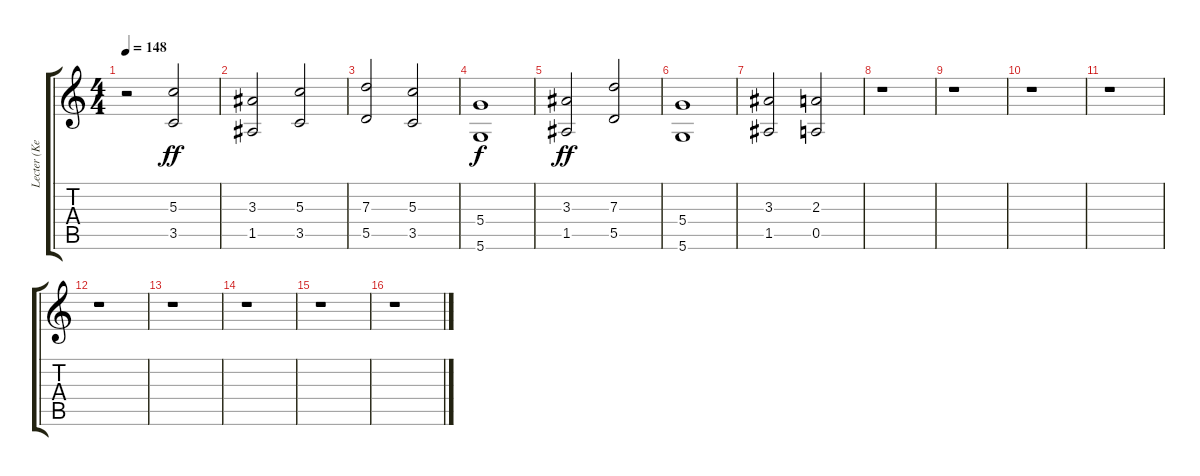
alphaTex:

\track ("Lecter (KeybRight)" "Lecter (Ke") {instrument acousticgrandpiano}
\staff {score tabs}
\tuning (E5 B4 G4 D4 A3 D3) {hide}
\ts (4 4)
\tempo 148
\clef g2
\ks c
r.2{dy f} (5.3 3.5).2{dy ff} |
(3.3 1.5).2 (5.3 3.5).2 |
(7.3 5.5).2 (5.3 3.5).2 |
(5.4 5.6).1{dy f} |
(3.3 1.5).2{dy ff} (7.3 5.5).2 |
(5.4 5.6).1 |
(3.3 1.5).2 (2.3 0.5).2 |
r.1 |
r.1 |
r.1 |
r.1 |
r.1 |
r.1 |
r.1 |
r.1 |
r.1
